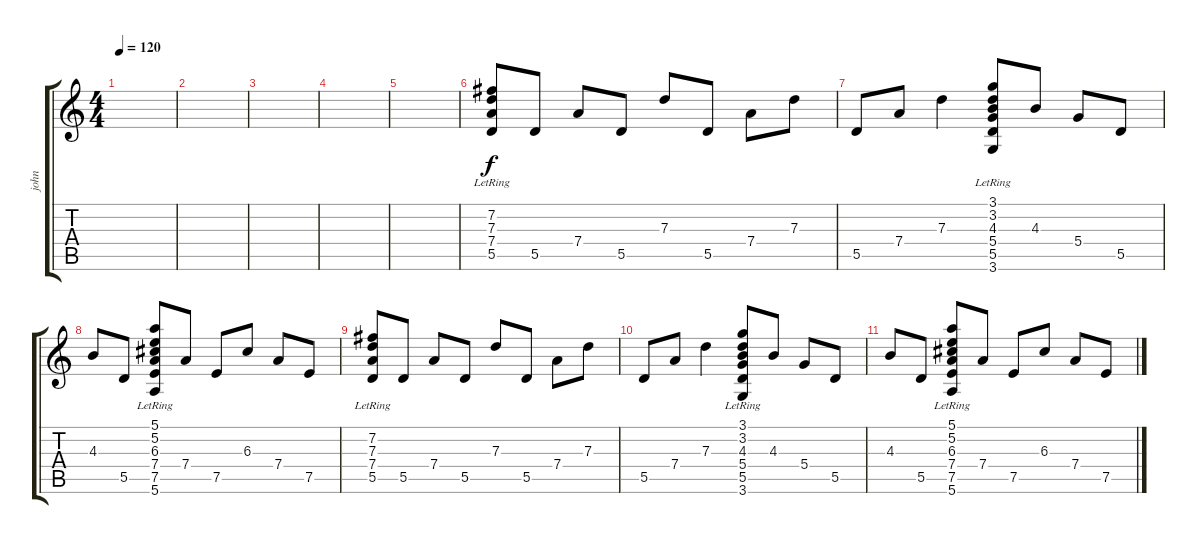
\track ("john " "john ") {instrument electricguitarclean}
\staff {score tabs}
\tuning (E4 B3 G3 D3 A2 E2) {hide}
\ts (4 4)
\tempo 120
\clef g2
\ks c
|
|
|
|
|
(7.2{lr} 7.3{lr} 7.4{lr} 5.5{lr}).8 5.5.8 7.4.8 5.5.8 7.3.8 5.5.8 7.4.8 7.3.8 |
5.5.8 7.4.8 7.3.4 (3.1{lr} 3.2{lr} 4.3{lr} 5.4{lr} 5.5{lr} 3.6{lr}).8 4.3.8 5.4.8 5.5.8 |
4.3.8 5.5.8 (5.1{lr} 5.2{lr} 6.3{lr} 7.4 7.5{lr} 5.6{lr}).8 7.4.8 7.5.8 6.3.8 7.4.8 7.5.8 |
(7.2{lr} 7.3{lr} 7.4{lr} 5.5{lr}).8 5.5.8 7.4.8 5.5.8 7.3.8 5.5.8 7.4.8 7.3.8 |
5.5.8 7.4.8 7.3.4 (3.1{lr} 3.2{lr} 4.3{lr} 5.4{lr} 5.5{lr} 3.6{lr}).8 4.3.8 5.4.8 5.5.8 |
4.3.8 5.5.8 (5.1{lr} 5.2{lr} 6.3{lr} 7.4{lr} 7.5{lr} 5.6{lr}).8 7.4.8 7.5.8 6.3.8 7.4.8 7.5.8
